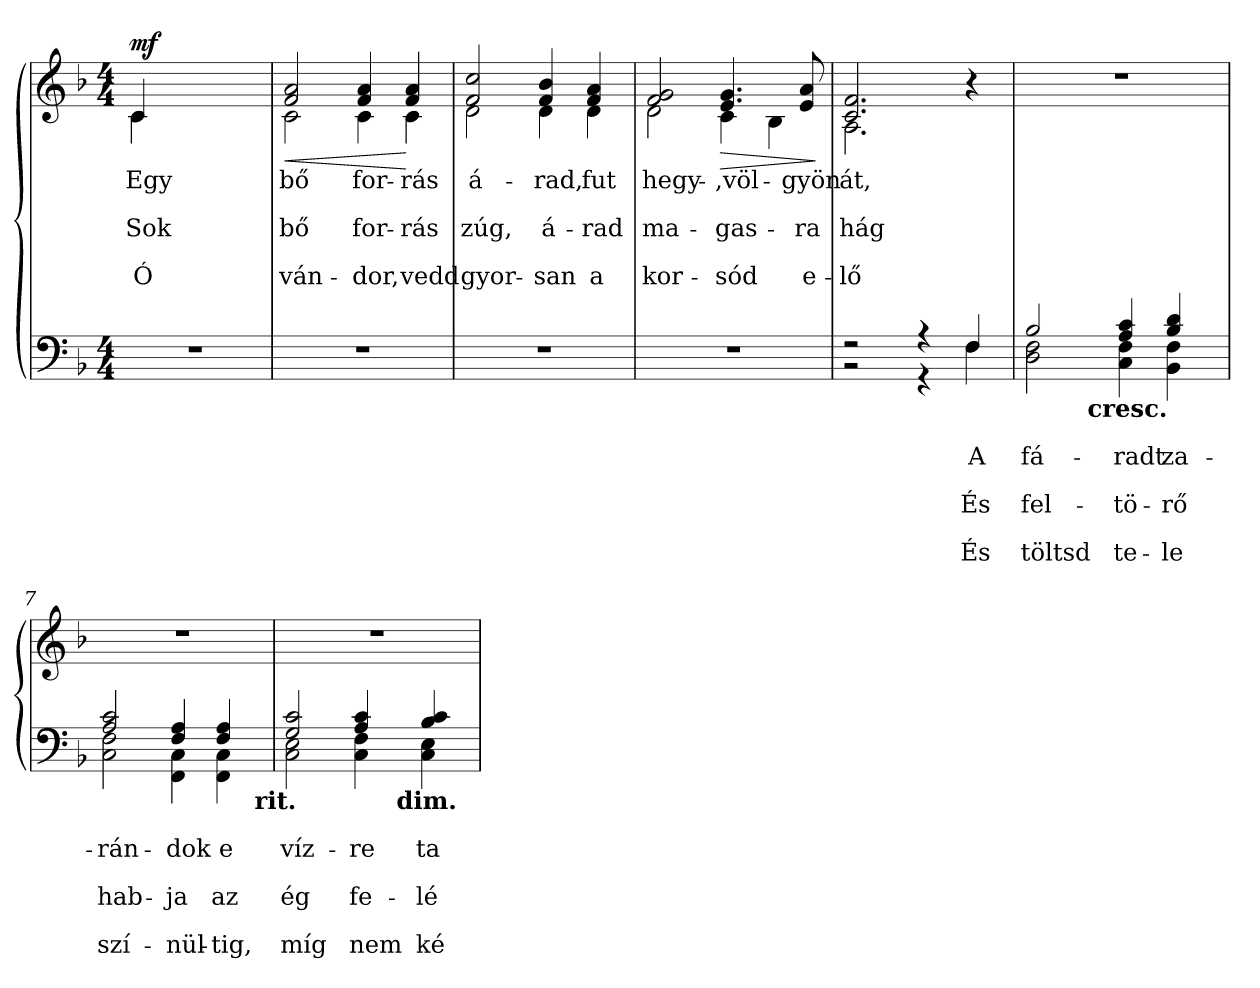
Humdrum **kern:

**kern	**text	**text	**text	**text	**text	**text	**kern	**text	**text	**text	**text	**text	**dynam
*part2	*part2	*part2	*part2	*part2	*part2	*part2	*part1	*part1	*part1	*part1	*part1	*part1	*part1
*staff2	*staff2	*staff2	*staff2	*staff2	*staff2	*staff2	*staff1	*staff1	*staff1	*staff1	*staff1	*staff1	*staff1
*clefF4	*	*	*	*	*	*	*clefG2	*	*	*	*	*	*
*k[b-]	*	*	*	*	*	*	*k[b-]	*	*	*	*	*	*
*d:	*	*	*	*	*	*	*d:	*	*	*	*	*	*
*M4/4	*	*	*	*	*	*	*M4/4	*	*	*	*	*	*
=1	=1	=1	=1	=1	=1	=1	=1	=1	=1	=1	=1	=1	=1
!	!	!	!	!	!	!	!LO:TX:a:B:t=Legato	!	!	!	!	!	!
!	!	!	!	!	!	!	!	!LO:LY:b	!	!LO:LY:b	!	!LO:LY:b	!LO:DY:b
*	*	*	*	*	*	*	*^	*	*	*	*	*	*
1r	.	.	.	.	.	.	4c/	4c\	Egy	.	Sok	.	Ó	mf
.	.	.	.	.	.	.	2.ryy	2.ryy	.	.	.	.	.	.
=2	=2	=2	=2	=2	=2	=2	=2	=2	=2	=2	=2	=2	=2	=2
!	!	!	!	!	!	!	!	!	!LO:LY:b	!	!LO:LY:b	!	!LO:LY:b	!LO:HP:b
1r	.	.	.	.	.	.	2f/ 2a/	2c\	bő	.	bő	.	ván-	<
!	!	!	!	!	!	!	!	!	!LO:LY:b	!	!LO:LY:b	!	!LO:LY:b	!
.	.	.	.	.	.	.	4f/ 4a/	4c\	for-	.	for-	.	-dor,	.
!	!	!	!	!	!	!	!	!	!LO:LY:b	!	!LO:LY:b	!	!LO:LY:b	!
.	.	.	.	.	.	.	4f/ 4a/	4c\	-rás	.	-rás	.	vedd	[
=3	=3	=3	=3	=3	=3	=3	=3	=3	=3	=3	=3	=3	=3	=3
!	!	!	!	!	!	!	!	!	!LO:LY:b	!	!LO:LY:b	!	!LO:LY:b	!
1r	.	.	.	.	.	.	2f/ 2cc/	2d\	á-	.	zúg,	.	gyor-	.
!	!	!	!	!	!	!	!	!	!LO:LY:b	!	!LO:LY:b	!	!LO:LY:b	!
.	.	.	.	.	.	.	4f/ 4b-/	4d\	-rad,	.	á-	.	-san	.
!	!	!	!	!	!	!	!	!	!LO:LY:b	!	!LO:LY:b	!	!LO:LY:b	!
.	.	.	.	.	.	.	4f/ 4a/	4d\	fut	.	-rad	.	a	.
=4	=4	=4	=4	=4	=4	=4	=4	=4	=4	=4	=4	=4	=4	=4
!	!	!	!	!	!	!	!	!	!LO:LY:b	!	!LO:LY:b	!	!LO:LY:b	!
1r	.	.	.	.	.	.	2f/ 2g/	2d\	hegy-	.	ma-	.	kor-	.
!	!	!	!	!	!	!	!	!	!LO:LY:b	!	!LO:LY:b	!	!LO:LY:b	!LO:HP:b
.	.	.	.	.	.	.	4.e/ 4.g/	4c\	-,völ-	.	-gas-	.	-sód	>
.	.	.	.	.	.	.	.	4B-\	.	.	.	.	.	.
!	!	!	!	!	!	!	!	!	!LO:LY:b	!	!LO:LY:b	!	!LO:LY:b	!
.	.	.	.	.	.	.	8e/ 8a/	.	-gyön	.	-ra	.	e-	.
*	*	*	*	*	*	*	*v	*v	*	*	*	*	*	*
.	.	.	.	.	.	.	.	.	.	.	.	.	]
=5	=5	=5	=5	=5	=5	=5	=5	=5	=5	=5	=5	=5	=5
*^	*	*	*	*	*	*	*	*	*	*	*	*	*
!	!	!	!	!	!	!	!	!	!LO:LY:b	!	!LO:LY:b	!	!LO:LY:b	!
*	*	*	*	*	*	*	*	*^	*	*	*	*	*	*
2r	2r	.	.	.	.	.	.	2.c/ 2.f/	2.A\	át,	.	hág	.	-lő	.
4r	4r	.	.	.	.	.	.	.	.	.	.	.	.	.	.
!	!	!	!LO:LY:a	!	!LO:LY:a	!	!LO:LY:a	!	!	!	!	!	!	!	!
4F/	4F\	.	A	.	És	.	És	4r	4ryy	.	.	.	.	.	.
*v	*v	*	*	*	*	*	*	*	*	*	*	*	*	*	*
*	*	*	*	*	*	*	*v	*v	*	*	*	*	*	*
!!LO:LB:g=z
=6	=6	=6	=6	=6	=6	=6	=6	=6	=6	=6	=6	=6	=6
*^	*	*	*	*	*	*	*^	*	*	*	*	*	*
!	!	!	!LO:LY:a	!	!LO:LY:a	!	!LO:LY:a	!	!	!	!	!	!	!	!
*	*^	*	*	*	*	*	*	*v	*v	*	*	*	*	*	*
2B-/	2D\ 2F\	4.ryy	.	fá-	.	fel-	.	töltsd	1r	.	.	.	.	.	.
!	!	!LO:TX:b:B:t=cresc.	!	!	!	!	!	!	!	!	!	!	!	!	!
.	.	2ryy	.	.	.	.	.	.	.	.	.	.	.	.	.
!	!	!	!	!LO:LY:a	!	!LO:LY:a	!	!LO:LY:a	!	!	!	!	!	!	!
4A/ 4c/	4C\ 4F\	.	.	-radt	.	-tö-	.	te-	.	.	.	.	.	.	.
!	!	!	!	!LO:LY:a	!	!LO:LY:a	!	!LO:LY:a	!	!	!	!	!	!	!
4B-/ 4d/	4BB-\ 4F\	.	.	za-	.	-rő	.	-le	.	.	.	.	.	.	.
.	.	8ryy	.	.	.	.	.	.	.	.	.	.	.	.	.
=7	=7	=7	=7	=7	=7	=7	=7	=7	=7	=7	=7	=7	=7	=7	=7
!	!	!	!	!LO:LY:a	!	!LO:LY:a	!	!LO:LY:a	!	!	!	!	!	!	!
2A/ 2c/	2C\ 2F\	2...ryy	.	-rán-	.	hab-	.	szí-	1r	.	.	.	.	.	.
!	!	!	!	!LO:LY:a	!	!LO:LY:a	!	!LO:LY:a	!	!	!	!	!	!	!
4F/ 4A/	4FF\ 4C\	.	.	-dok	.	-ja	.	-nül-	.	.	.	.	.	.	.
!	!	!	!	!LO:LY:a	!	!LO:LY:a	!	!LO:LY:a	!	!	!	!	!	!	!
4F/ 4A/	4FF\ 4C\	.	.	e	.	az	.	-tig,	.	.	.	.	.	.	.
!	!	!LO:TX:b:B:t=rit.	!	!	!	!	!	!	!	!	!	!	!	!	!
.	.	16ryy	.	.	.	.	.	.	.	.	.	.	.	.	.
=8	=8	=8	=8	=8	=8	=8	=8	=8	=8	=8	=8	=8	=8	=8	=8
!	!	!	!	!LO:LY:a	!	!LO:LY:a	!	!LO:LY:a	!	!	!	!	!	!	!
2G/ 2c/	2C\ 2E\	2ryy	.	víz-	.	ég	.	míg	1r	.	.	.	.	.	.
!	!	!	!	!LO:LY:a	!	!LO:LY:a	!	!LO:LY:a	!	!	!	!	!	!	!
4A/ 4c/	4C\ 4F\	8ryy	.	-re	.	fe-	.	nem	.	.	.	.	.	.	.
.	.	32ryy	.	.	.	.	.	.	.	.	.	.	.	.	.
!	!	!LO:TX:b:B:t=dim.	!	!	!	!	!	!	!	!	!	!	!	!	!
.	.	4ryy	.	.	.	.	.	.	.	.	.	.	.	.	.
!	!	!	!	!LO:LY:a	!	!LO:LY:a	!	!LO:LY:a	!	!	!	!	!	!	!
4B-/ 4c/	4C\ 4E\	.	.	ta-	.	-lé	.	ké-	.	.	.	.	.	.	.
.	.	16.ryy	.	.	.	.	.	.	.	.	.	.	.	.	.
*v	*v	*v	*	*	*	*	*	*	*	*	*	*	*	*	*
=	=	=	=	=	=	=	=	=	=	=	=	=	=
*-	*-	*-	*-	*-	*-	*-	*-	*-	*-	*-	*-	*-	*-
